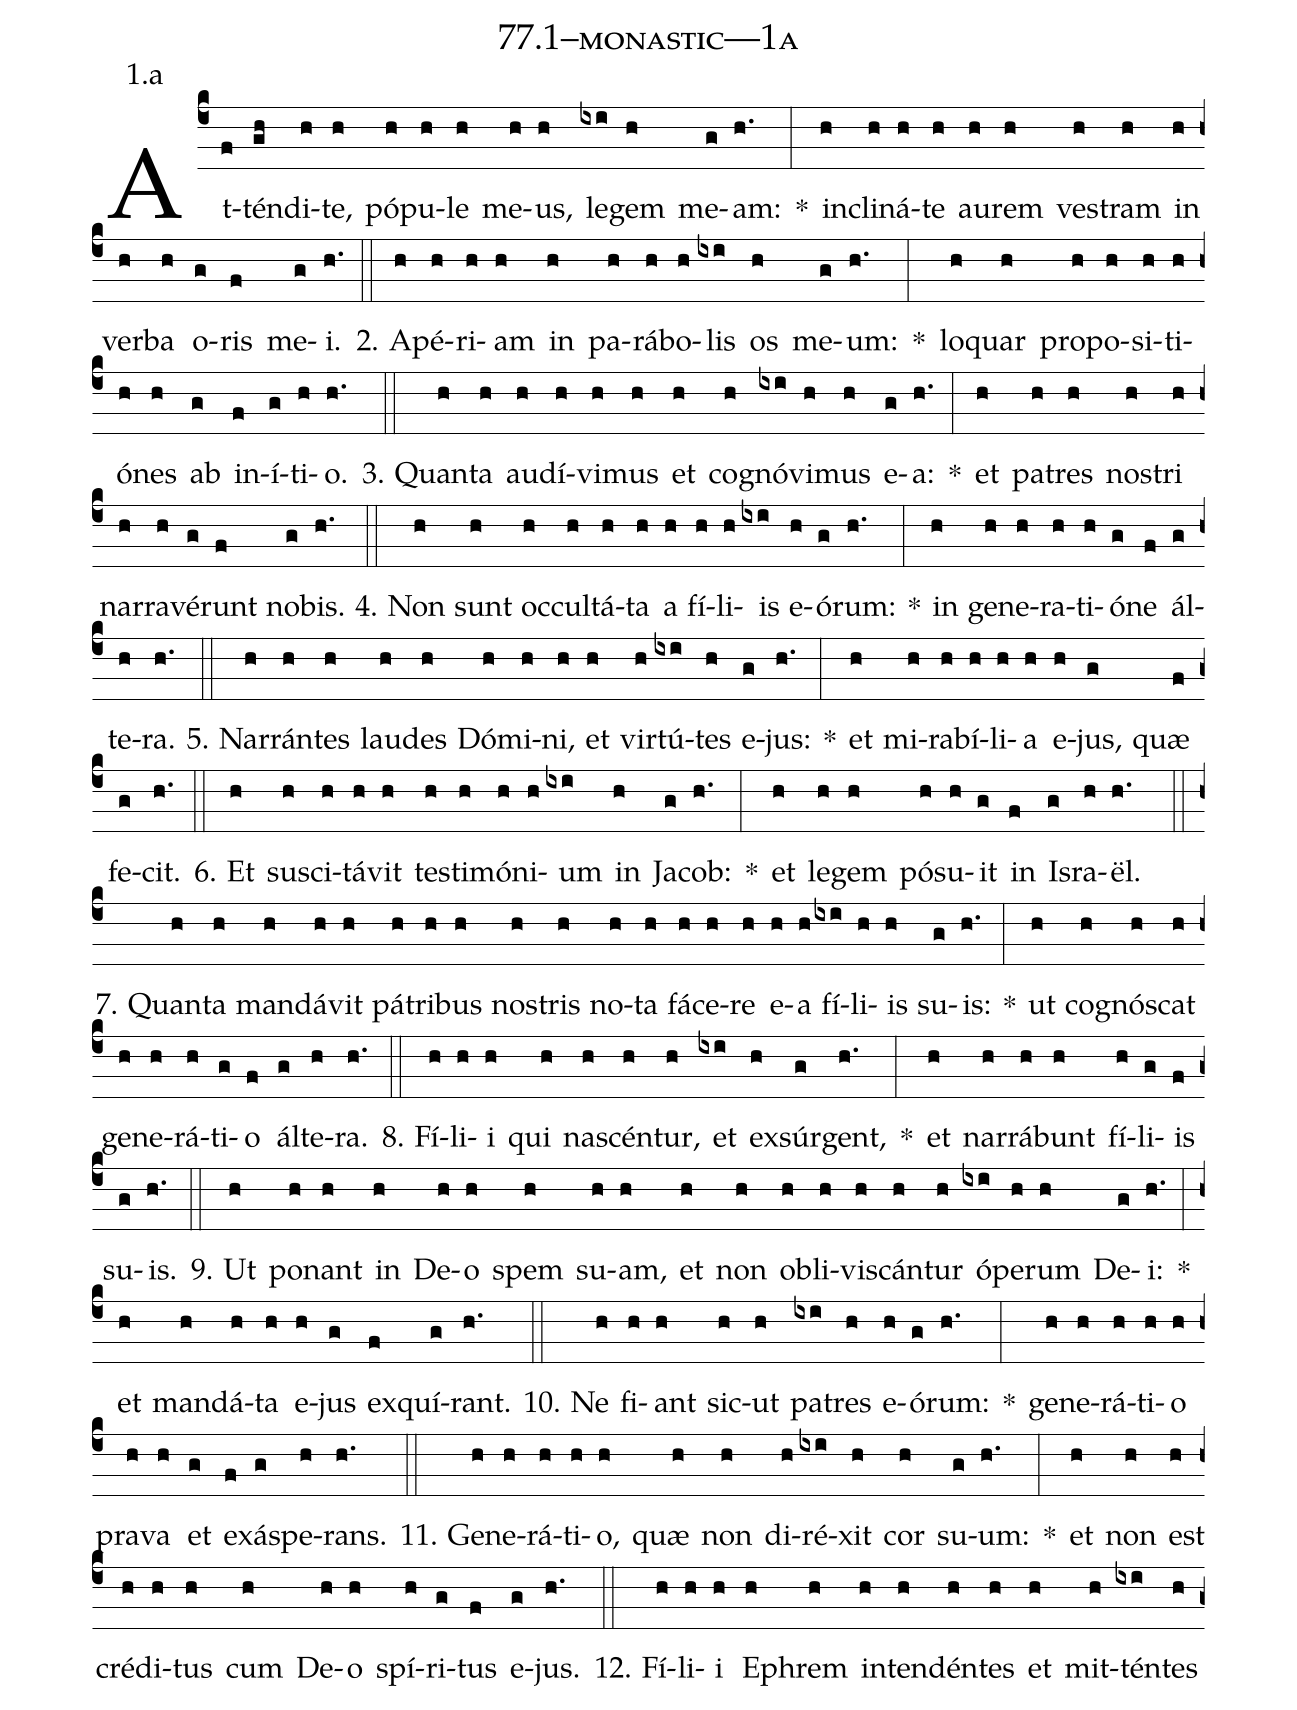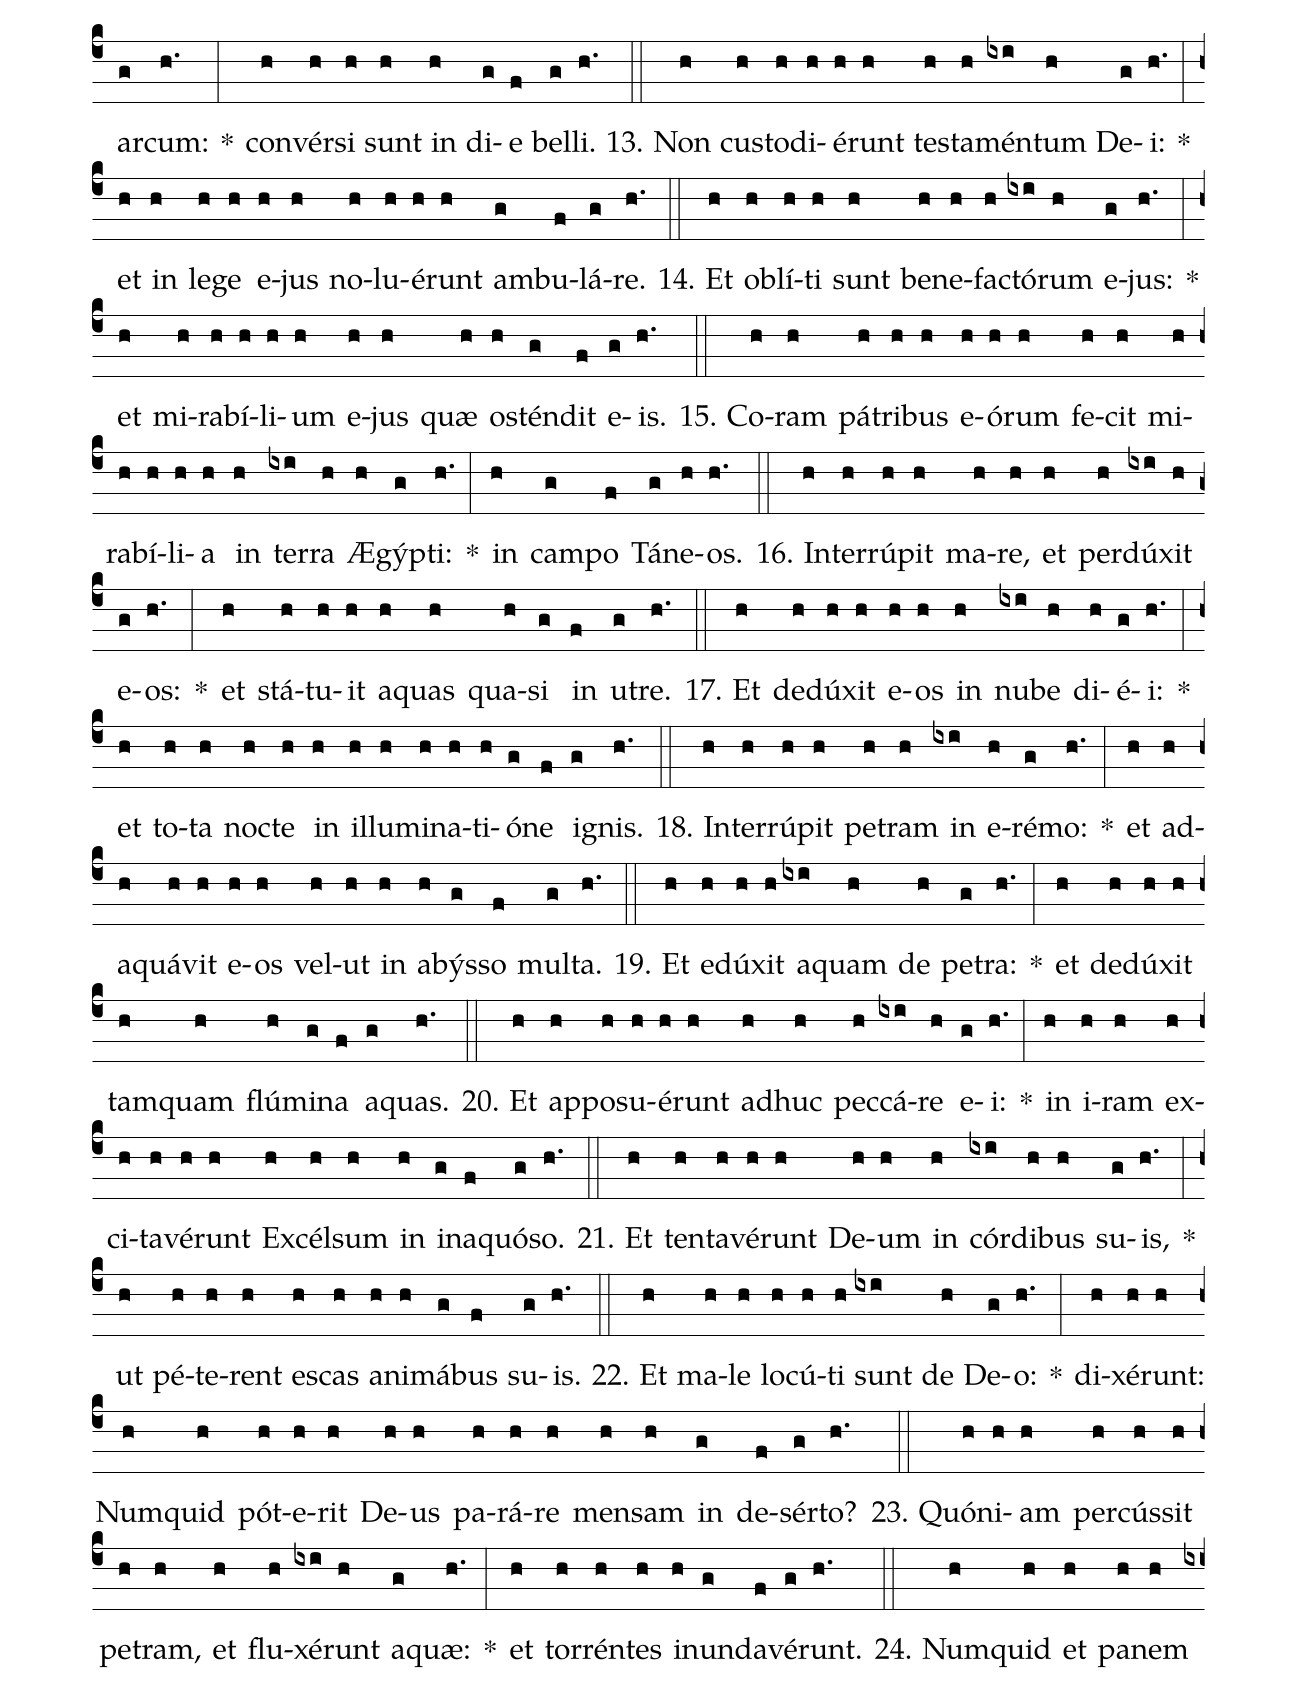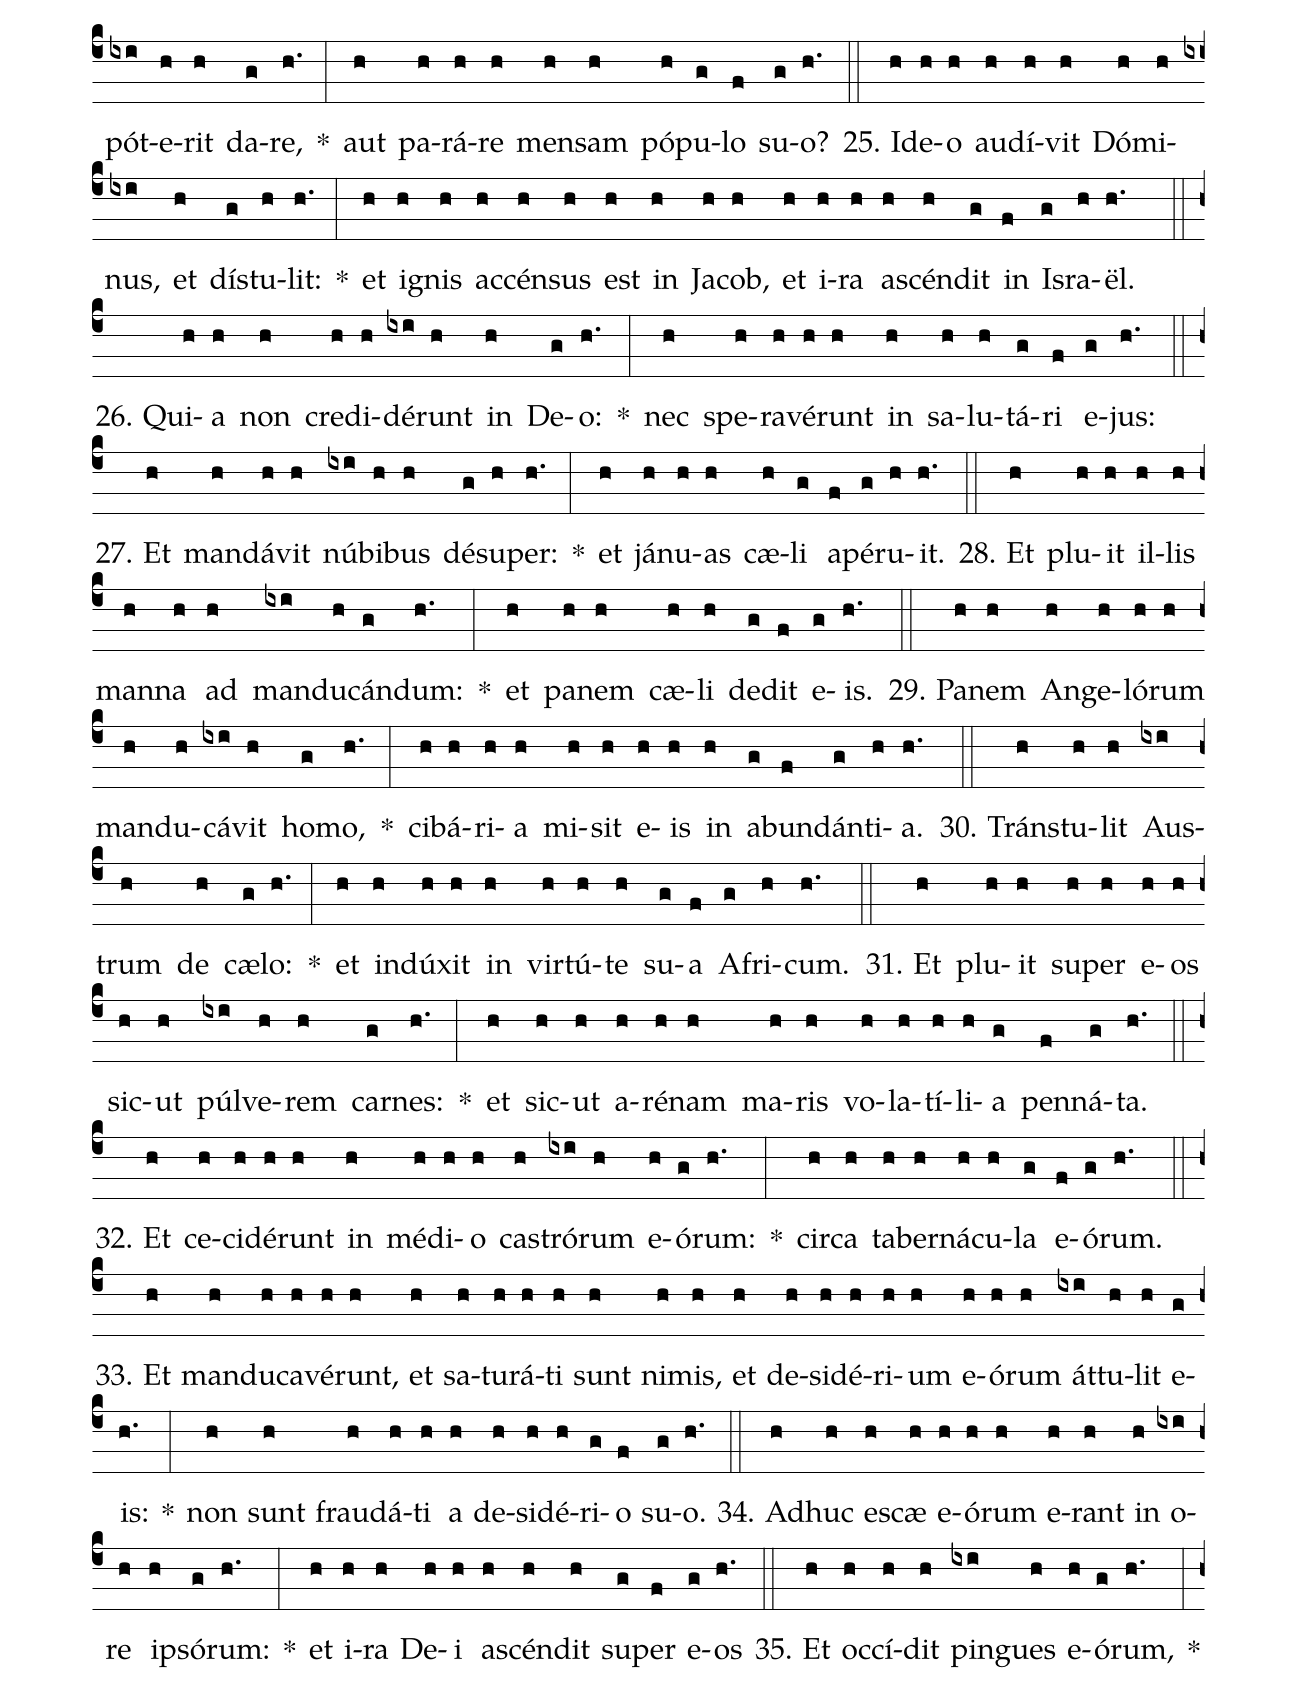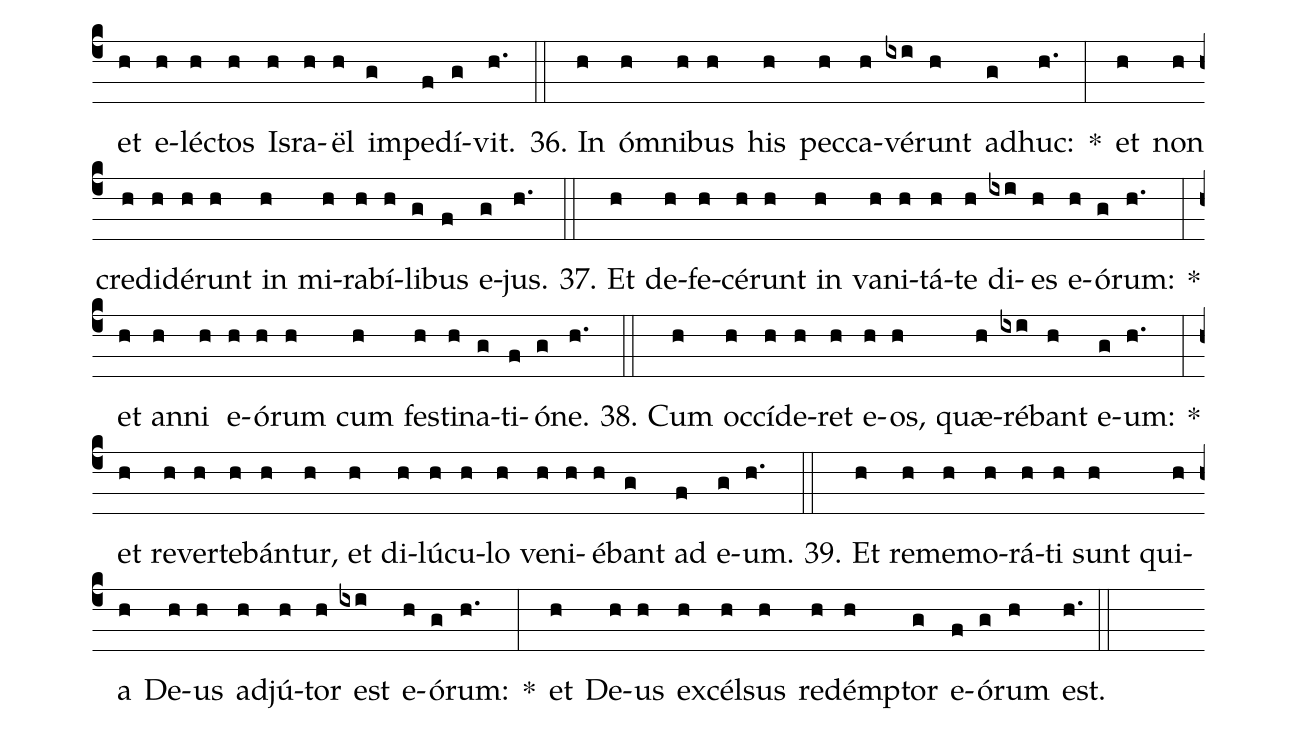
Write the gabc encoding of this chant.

name: 77.1--monastic---1a;
annotation: 1.a;
%%
(c4)At(f)tén(gh)di(h)te,(h) pó(h)pu(h)le(h) me(h)us,(h) le(ixi)gem(h) me(g)am:(h.) *(:) in(h)cli(h)ná(h)te(h) au(h)rem(h) ves(h)tram(h) in(h) ver(h)ba(h) o(g)ris(f) me(g)i.(h.) (::)
2. A(h)pé(h)ri(h)am(h) in(h) pa(h)rá(h)bo(h)lis(ixi) os(h) me(g)um:(h.) *(:) lo(h)quar(h) pro(h)po(h)si(h)ti(h)ó(h)nes(h) ab(g) in(f)í(g)ti(h)o.(h.) (::)
3. Quan(h)ta(h) au(h)dí(h)vi(h)mus(h) et(h) co(h)gnó(ixi)vi(h)mus(h) e(g)a:(h.) *(:) et(h) pa(h)tres(h) nos(h)tri(h) nar(h)ra(h)vé(g)runt(f) no(g)bis.(h.) (::)
4. Non(h) sunt(h) oc(h)cul(h)tá(h)ta(h) a(h) fí(h)li(h)is(ixi) e(h)ó(g)rum:(h.) *(:) in(h) ge(h)ne(h)ra(h)ti(h)ó(g)ne(f) ál(g)te(h)ra.(h.) (::)
5. Nar(h)rán(h)tes(h) lau(h)des(h) Dó(h)mi(h)ni,(h) et(h) vir(h)tú(ixi)tes(h) e(g)jus:(h.) *(:) et(h) mi(h)ra(h)bí(h)li(h)a(h) e(h)jus,(g) quæ(f) fe(g)cit.(h.) (::)
6. Et(h) su(h)sci(h)tá(h)vit(h) tes(h)ti(h)mó(h)ni(h)um(ixi) in(h) Ja(g)cob:(h.) *(:) et(h) le(h)gem(h) pó(h)su(h)it(g) in(f) Is(g)ra(h)ël.(h.) (::)
7. Quan(h)ta(h) man(h)dá(h)vit(h) pá(h)tri(h)bus(h) nos(h)tris(h) no(h)ta(h) fá(h)ce(h)re(h) e(h)a(h) fí(ixi)li(h)is(h) su(g)is:(h.) *(:) ut(h) co(h)gnós(h)cat(h) ge(h)ne(h)rá(h)ti(g)o(f) ál(g)te(h)ra.(h.) (::)
8. Fí(h)li(h)i(h) qui(h) na(h)scén(h)tur,(h) et(ixi) ex(h)súr(g)gent,(h.) *(:) et(h) nar(h)rá(h)bunt(h) fí(h)li(g)is(f) su(g)is.(h.) (::)
9. Ut(h) po(h)nant(h) in(h) De(h)o(h) spem(h) su(h)am,(h) et(h) non(h) ob(h)li(h)vis(h)cán(h)tur(h) ó(ixi)pe(h)rum(h) De(g)i:(h.) *(:) et(h) man(h)dá(h)ta(h) e(h)jus(g) ex(f)quí(g)rant.(h.) (::)
10. Ne(h) fi(h)ant(h) sic(h)ut(h) pa(ixi)tres(h) e(h)ó(g)rum:(h.) *(:) ge(h)ne(h)rá(h)ti(h)o(h) pra(h)va(h) et(g) ex(f)ás(g)pe(h)rans.(h.) (::)
11. Ge(h)ne(h)rá(h)ti(h)o,(h) quæ(h) non(h) di(h)ré(ixi)xit(h) cor(h) su(g)um:(h.) *(:) et(h) non(h) est(h) cré(h)di(h)tus(h) cum(h) De(h)o(h) spí(h)ri(g)tus(f) e(g)jus.(h.) (::)
12. Fí(h)li(h)i(h) E(h)phrem(h) in(h)ten(h)dén(h)tes(h) et(h) mit(h)tén(ixi)tes(h) ar(g)cum:(h.) *(:) con(h)vér(h)si(h) sunt(h) in(h) di(g)e(f) bel(g)li.(h.) (::)
13. Non(h) cus(h)to(h)di(h)é(h)runt(h) tes(h)ta(h)mén(ixi)tum(h) De(g)i:(h.) *(:) et(h) in(h) le(h)ge(h) e(h)jus(h) no(h)lu(h)é(h)runt(h) am(g)bu(f)lá(g)re.(h.) (::)
14. Et(h) ob(h)lí(h)ti(h) sunt(h) be(h)ne(h)fac(h)tó(ixi)rum(h) e(g)jus:(h.) *(:) et(h) mi(h)ra(h)bí(h)li(h)um(h) e(h)jus(h) quæ(h) os(h)tén(g)dit(f) e(g)is.(h.) (::)
15. Co(h)ram(h) pá(h)tri(h)bus(h) e(h)ó(h)rum(h) fe(h)cit(h) mi(h)ra(h)bí(h)li(h)a(h) in(h) ter(ixi)ra(h) Æ(h)gýp(g)ti:(h.) *(:) in(h) cam(g)po(f) Tá(g)ne(h)os.(h.) (::)
16. In(h)ter(h)rú(h)pit(h) ma(h)re,(h) et(h) per(h)dú(ixi)xit(h) e(g)os:(h.) *(:) et(h) stá(h)tu(h)it(h) a(h)quas(h) qua(h)si(g) in(f) u(g)tre.(h.) (::)
17. Et(h) de(h)dú(h)xit(h) e(h)os(h) in(h) nu(ixi)be(h) di(h)é(g)i:(h.) *(:) et(h) to(h)ta(h) noc(h)te(h) in(h) il(h)lu(h)mi(h)na(h)ti(h)ó(g)ne(f) i(g)gnis.(h.) (::)
18. In(h)ter(h)rú(h)pit(h) pe(h)tram(h) in(ixi) e(h)ré(g)mo:(h.) *(:) et(h) ad(h)a(h)quá(h)vit(h) e(h)os(h) vel(h)ut(h) in(h) a(h)býs(g)so(f) mul(g)ta.(h.) (::)
19. Et(h) e(h)dú(h)xit(h) a(ixi)quam(h) de(h) pe(g)tra:(h.) *(:) et(h) de(h)dú(h)xit(h) tam(h)quam(h) flú(h)mi(g)na(f) a(g)quas.(h.) (::)
20. Et(h) ap(h)po(h)su(h)é(h)runt(h) ad(h)huc(h) pec(h)cá(ixi)re(h) e(g)i:(h.) *(:) in(h) i(h)ram(h) ex(h)ci(h)ta(h)vé(h)runt(h) Ex(h)cél(h)sum(h) in(h) in(g)a(f)quó(g)so.(h.) (::)
21. Et(h) ten(h)ta(h)vé(h)runt(h) De(h)um(h) in(h) cór(ixi)di(h)bus(h) su(g)is,(h.) *(:) ut(h) pé(h)te(h)rent(h) es(h)cas(h) a(h)ni(h)má(g)bus(f) su(g)is.(h.) (::)
22. Et(h) ma(h)le(h) lo(h)cú(h)ti(h) sunt(ixi) de(h) De(g)o:(h.) *(:) di(h)xé(h)runt:(h) Num(h)quid(h) pót(h)e(h)rit(h) De(h)us(h) pa(h)rá(h)re(h) men(h)sam(h) in(g) de(f)sér(g)to?(h.) (::)
23. Quón(h)i(h)am(h) per(h)cús(h)sit(h) pe(h)tram,(h) et(h) flu(h)xé(ixi)runt(h) a(g)quæ:(h.) *(:) et(h) tor(h)rén(h)tes(h) in(h)un(g)da(f)vé(g)runt.(h.) (::)
24. Num(h)quid(h) et(h) pa(h)nem(h) pót(ixi)e(h)rit(h) da(g)re,(h.) *(:) aut(h) pa(h)rá(h)re(h) men(h)sam(h) pó(h)pu(g)lo(f) su(g)o?(h.) (::)
25. Id(h)e(h)o(h) au(h)dí(h)vit(h) Dó(h)mi(h)nus,(ixi) et(h) dís(g)tu(h)lit:(h.) *(:) et(h) i(h)gnis(h) ac(h)cén(h)sus(h) est(h) in(h) Ja(h)cob,(h) et(h) i(h)ra(h) a(h)scén(h)dit(g) in(f) Is(g)ra(h)ël.(h.) (::)
26. Qui(h)a(h) non(h) cre(h)di(h)dé(ixi)runt(h) in(h) De(g)o:(h.) *(:) nec(h) spe(h)ra(h)vé(h)runt(h) in(h) sa(h)lu(h)tá(g)ri(f) e(g)jus:(h.) (::)
27. Et(h) man(h)dá(h)vit(h) nú(ixi)bi(h)bus(h) dé(g)su(h)per:(h.) *(:) et(h) já(h)nu(h)as(h) cæ(h)li(g) a(f)pé(g)ru(h)it.(h.) (::)
28. Et(h) plu(h)it(h) il(h)lis(h) man(h)na(h) ad(h) man(ixi)du(h)cán(g)dum:(h.) *(:) et(h) pa(h)nem(h) cæ(h)li(h) de(g)dit(f) e(g)is.(h.) (::)
29. Pa(h)nem(h) An(h)ge(h)ló(h)rum(h) man(h)du(h)cá(ixi)vit(h) ho(g)mo,(h.) *(:) ci(h)bá(h)ri(h)a(h) mi(h)sit(h) e(h)is(h) in(h) ab(g)un(f)dán(g)ti(h)a.(h.) (::)
30. Tráns(h)tu(h)lit(h) Aus(ixi)trum(h) de(h) cæ(g)lo:(h.) *(:) et(h) in(h)dú(h)xit(h) in(h) vir(h)tú(h)te(h) su(g)a(f) A(g)fri(h)cum.(h.) (::)
31. Et(h) plu(h)it(h) su(h)per(h) e(h)os(h) sic(h)ut(h) púl(ixi)ve(h)rem(h) car(g)nes:(h.) *(:) et(h) sic(h)ut(h) a(h)ré(h)nam(h) ma(h)ris(h) vo(h)la(h)tí(h)li(h)a(g) pen(f)ná(g)ta.(h.) (::)
32. Et(h) ce(h)ci(h)dé(h)runt(h) in(h) mé(h)di(h)o(h) cas(h)tró(ixi)rum(h) e(h)ó(g)rum:(h.) *(:) cir(h)ca(h) ta(h)ber(h)ná(h)cu(h)la(g) e(f)ó(g)rum.(h.) (::)
33. Et(h) man(h)du(h)ca(h)vé(h)runt,(h) et(h) sa(h)tu(h)rá(h)ti(h) sunt(h) ni(h)mis,(h) et(h) de(h)si(h)dé(h)ri(h)um(h) e(h)ó(h)rum(h) át(ixi)tu(h)lit(h) e(g)is:(h.) *(:) non(h) sunt(h) frau(h)dá(h)ti(h) a(h) de(h)si(h)dé(h)ri(g)o(f) su(g)o.(h.) (::)
34. Ad(h)huc(h) e(h)scæ(h) e(h)ó(h)rum(h) e(h)rant(h) in(h) o(ixi)re(h) ip(h)só(g)rum:(h.) *(:) et(h) i(h)ra(h) De(h)i(h) a(h)scén(h)dit(h) su(g)per(f) e(g)os(h.) (::)
35. Et(h) oc(h)cí(h)dit(h) pin(ixi)gues(h) e(h)ó(g)rum,(h.) *(:) et(h) e(h)léc(h)tos(h) Is(h)ra(h)ël(h) im(g)pe(f)dí(g)vit.(h.) (::)
36. In(h) óm(h)ni(h)bus(h) his(h) pec(h)ca(h)vé(ixi)runt(h) ad(g)huc:(h.) *(:) et(h) non(h) cre(h)di(h)dé(h)runt(h) in(h) mi(h)ra(h)bí(h)li(g)bus(f) e(g)jus.(h.) (::)
37. Et(h) de(h)fe(h)cé(h)runt(h) in(h) va(h)ni(h)tá(h)te(h) di(ixi)es(h) e(h)ó(g)rum:(h.) *(:) et(h) an(h)ni(h) e(h)ó(h)rum(h) cum(h) fes(h)ti(h)na(g)ti(f)ó(g)ne.(h.) (::)
38. Cum(h) oc(h)cí(h)de(h)ret(h) e(h)os,(h) quæ(h)ré(ixi)bant(h) e(g)um:(h.) *(:) et(h) re(h)ver(h)te(h)bán(h)tur,(h) et(h) di(h)lú(h)cu(h)lo(h) ve(h)ni(h)é(h)bant(g) ad(f) e(g)um.(h.) (::)
39. Et(h) re(h)me(h)mo(h)rá(h)ti(h) sunt(h) qui(h)a(h) De(h)us(h) ad(h)jú(h)tor(h) est(ixi) e(h)ó(g)rum:(h.) *(:) et(h) De(h)us(h) ex(h)cél(h)sus(h) red(h)émp(h)tor(g) e(f)ó(g)rum(h) est.(h.) (::)
